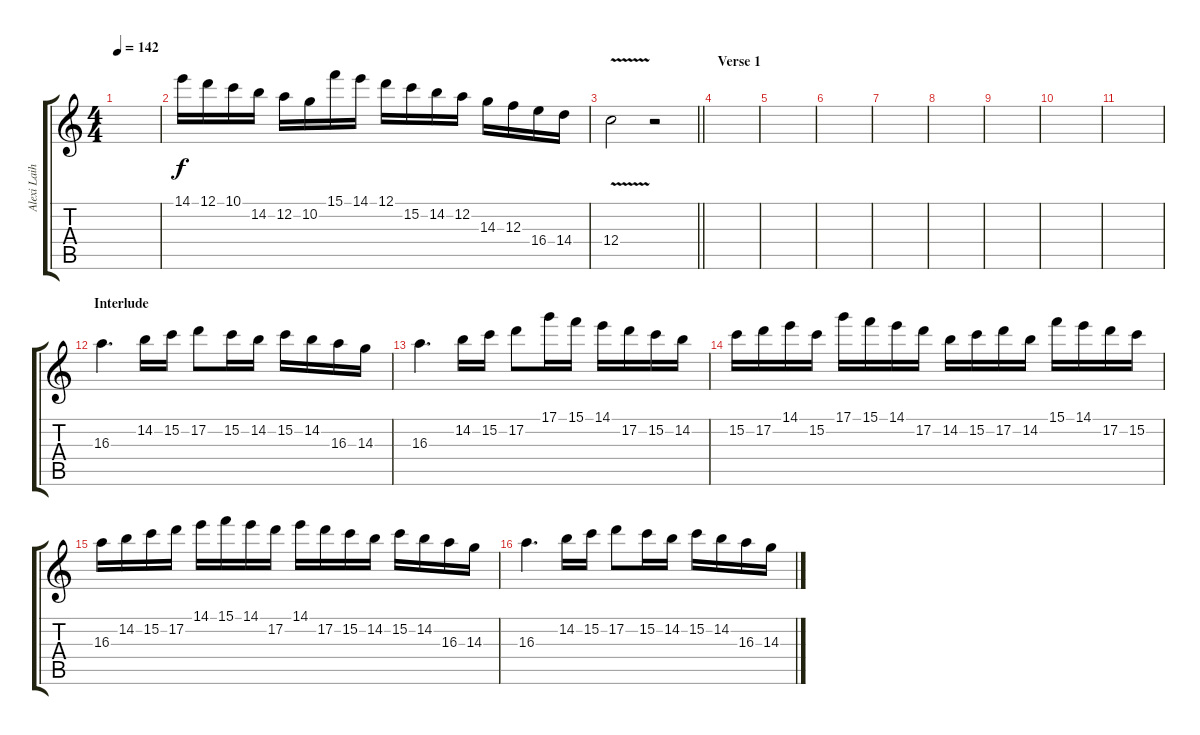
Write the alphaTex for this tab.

\track ("Alexi Laiho-lead" "Alexi Laih") {instrument overdrivenguitar}
\staff {score tabs}
\tuning (D4 A3 F3 C3 G2 D2) {hide}
\ts (4 4)
\tempo 142
\clef g2
\ks c
|
14.1.16 12.1.16 10.1.16 14.2.16 12.2.16 10.2.16 15.1.16 14.1.16 12.1.16 15.2.16 14.2.16 12.2.16 14.3.16 12.3.16 16.4.16 14.4.16 |
\barLineRight lightlight
12.4{v}.2 r.2 |
\section ("" "Verse 1")
|
|
|
|
|
|
|
|
\section ("" "Interlude")
16.3.4{d} 14.2.16 15.2.16 17.2.8 15.2.16 14.2.16 15.2.16 14.2.16 16.3.16 14.3.16 |
16.3.4{d} 14.2.16 15.2.16 17.2.8 17.1.16 15.1.16 14.1.16 17.2.16 15.2.16 14.2.16 |
15.2.16 17.2.16 14.1.16 15.2.16 17.1.16 15.1.16 14.1.16 17.2.16 14.2.16 15.2.16 17.2.16 14.2.16 15.1.16 14.1.16 17.2.16 15.2.16 |
16.3.16 14.2.16 15.2.16 17.2.16 14.1.16 15.1.16 14.1.16 17.2.16 14.1.16 17.2.16 15.2.16 14.2.16 15.2.16 14.2.16 16.3.16 14.3.16 |
16.3.4{d} 14.2.16 15.2.16 17.2.8 15.2.16 14.2.16 15.2.16 14.2.16 16.3.16 14.3.16
